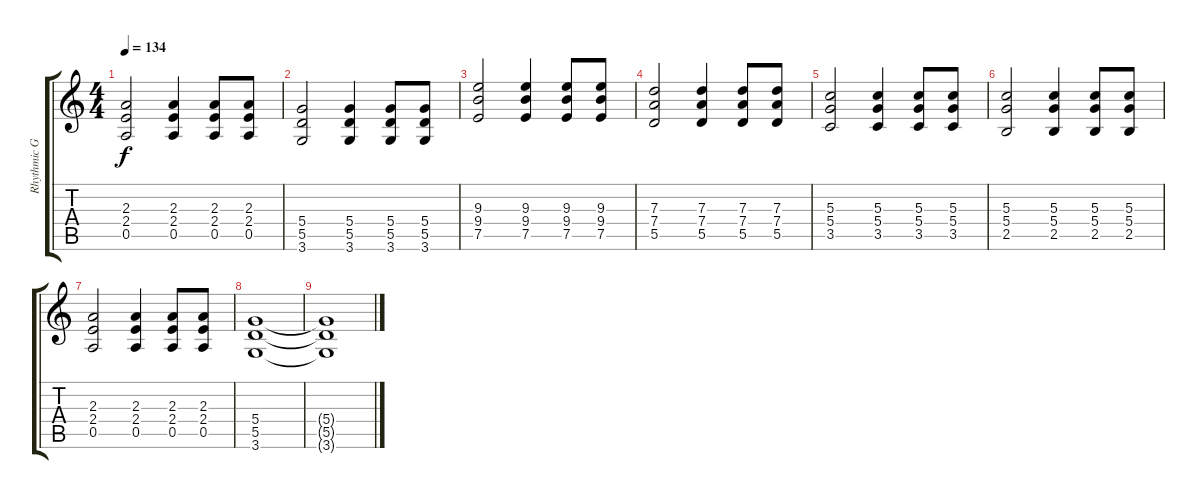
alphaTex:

\track ("Rhythmic Guitar" "Rhythmic G") {instrument distortionguitar}
\staff {score tabs}
\tuning (E4 B3 G3 D3 A2 E2) {hide}
\ts (4 4)
\tempo 134
\clef g2
\ks c
(2.3 2.4 0.5).2{dy f} (2.3 2.4 0.5).4 (2.3 2.4 0.5).8 (2.3 2.4 0.5).8 |
(5.4 5.5 3.6).2 (5.4 5.5 3.6).4 (5.4 5.5 3.6).8 (5.4 5.5 3.6).8 |
(9.3 9.4 7.5).2 (9.3 9.4 7.5).4 (9.3 9.4 7.5).8 (9.3 9.4 7.5).8 |
(7.3 7.4 5.5).2 (7.3 7.4 5.5).4 (7.3 7.4 5.5).8 (7.3 7.4 5.5).8 |
(5.3 5.4 3.5).2 (5.3 5.4 3.5).4 (5.3 5.4 3.5).8 (5.3 5.4 3.5).8 |
(5.3 5.4 2.5).2 (5.3 5.4 2.5).4 (5.3 5.4 2.5).8 (5.3 5.4 2.5).8 |
(2.3 2.4 0.5).2 (2.3 2.4 0.5).4 (2.3 2.4 0.5).8 (2.3 2.4 0.5).8 |
(5.4 5.5 3.6).1 |
(5.4{t} 5.5{t} 3.6{t}).1
